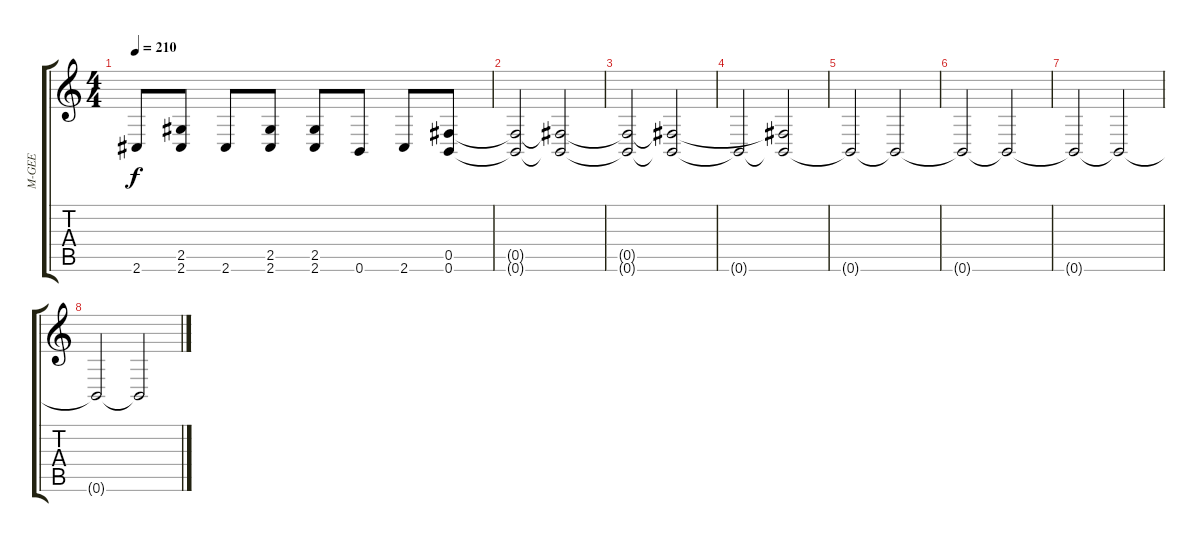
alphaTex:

\track ("M-GEE" "M-GEE") {instrument distortionguitar}
\staff {score tabs}
\tuning (Db4 Ab3 E3 B2 Gb2 B1) {hide}
\ts (4 4)
\tempo 210
\clef g2
\ks c
2.6.8{dy f} (2.5 2.6).8 2.6.8 (2.5 2.6).8 (2.5 2.6).8 0.6.8 2.6.8 (0.5 0.6).8 |
(0.5{t} 0.6{t}).2 (0.5{t} 0.6{t}).2 |
(0.5{t} 0.6{t}).2 (0.5{t} 0.6{t}).2 |
0.6{t}.2 (0.5{t} 0.6{t}).2 |
0.6{t}.2 0.6{t}.2 |
0.6{t}.2 0.6{t}.2 |
0.6{t}.2 0.6{t}.2 |
0.6{t}.2 0.6{t}.2
